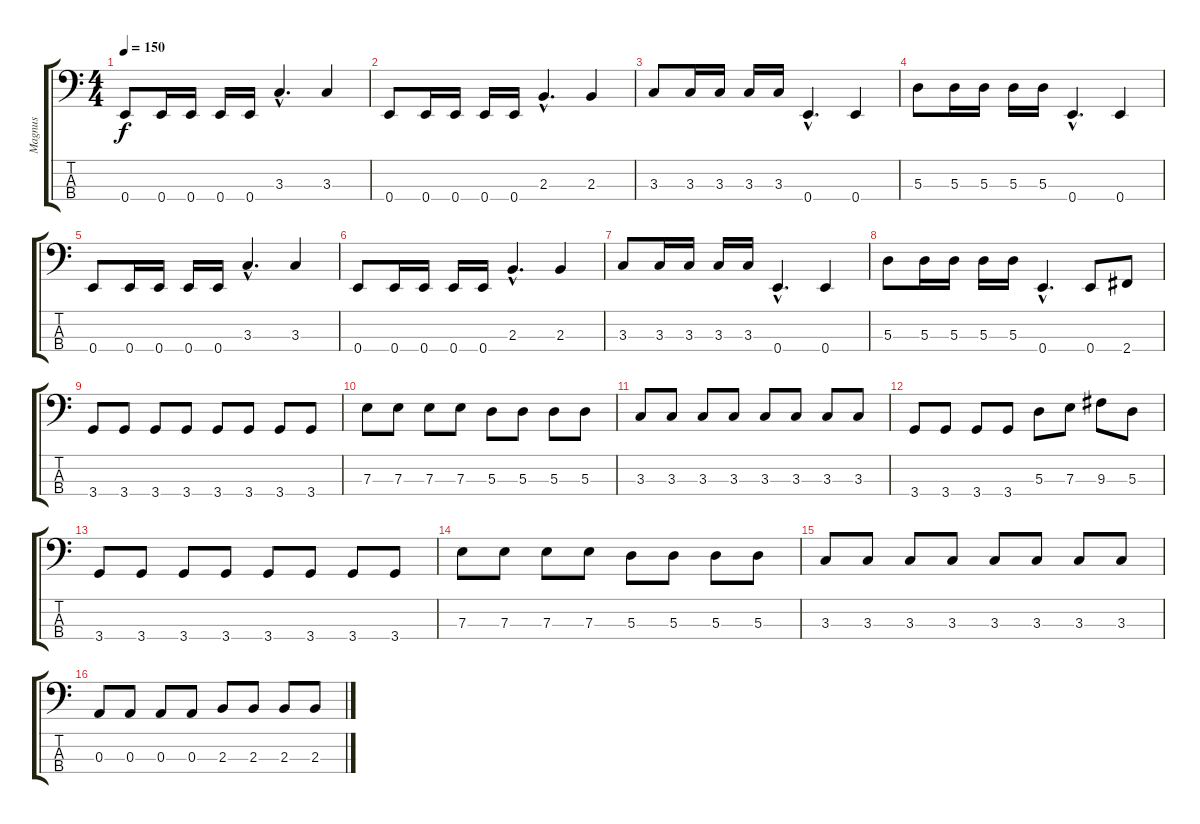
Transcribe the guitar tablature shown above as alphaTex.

\track ("Magnus" "Magnus") {instrument electricbasspick}
\staff {score tabs}
\tuning (G2 D2 A1 E1) {hide}
\ts (4 4)
\tempo 150
\clef f4
\ks c
0.4.8{dy f} 0.4.16 0.4.16 0.4.16 0.4.16 3.3{hac}.4{d} 3.3.4 |
0.4.8 0.4.16 0.4.16 0.4.16 0.4.16 2.3{hac}.4{d} 2.3.4 |
3.3.8 3.3.16 3.3.16 3.3.16 3.3.16 0.4{hac}.4{d} 0.4.4 |
5.3.8 5.3.16 5.3.16 5.3.16 5.3.16 0.4{hac}.4{d} 0.4.4 |
0.4.8 0.4.16 0.4.16 0.4.16 0.4.16 3.3{hac}.4{d} 3.3.4 |
0.4.8 0.4.16 0.4.16 0.4.16 0.4.16 2.3{hac}.4{d} 2.3.4 |
3.3.8 3.3.16 3.3.16 3.3.16 3.3.16 0.4{hac}.4{d} 0.4.4 |
5.3.8 5.3.16 5.3.16 5.3.16 5.3.16 0.4{hac}.4{d} 0.4.8 2.4.8 |
3.4.8 3.4.8 3.4.8 3.4.8 3.4.8 3.4.8 3.4.8 3.4.8 |
7.3.8 7.3.8 7.3.8 7.3.8 5.3.8 5.3.8 5.3.8 5.3.8 |
3.3.8 3.3.8 3.3.8 3.3.8 3.3.8 3.3.8 3.3.8 3.3.8 |
3.4.8 3.4.8 3.4.8 3.4.8 5.3.8 7.3.8 9.3.8 5.3.8 |
3.4.8 3.4.8 3.4.8 3.4.8 3.4.8 3.4.8 3.4.8 3.4.8 |
7.3.8 7.3.8 7.3.8 7.3.8 5.3.8 5.3.8 5.3.8 5.3.8 |
3.3.8 3.3.8 3.3.8 3.3.8 3.3.8 3.3.8 3.3.8 3.3.8 |
0.3.8 0.3.8 0.3.8 0.3.8 2.3.8 2.3.8 2.3.8 2.3.8
